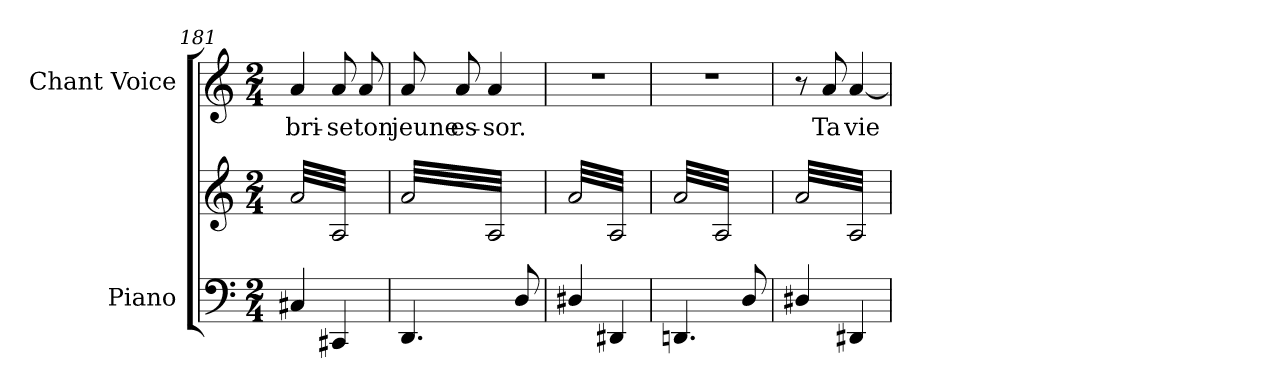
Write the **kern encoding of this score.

**kern	**kern	**kern	**text
*part2	*part2	*part1	*part1
*staff3	*staff2	*staff1	*staff1
*I"Piano	*	*I"Chant Voice	*
*I'Pno	*	*	*
*clefF4	*clefG2	*clefG2	*
*k[]	*k[]	*k[]	*
*M2/4	*M2/4	*M2/4	*
=181	=181	=181	=181
*	*tremolo	*	*
4C#X/	32a/LLL	4a/	bri-
.	32A/	.	.
.	32a/	.	.
.	32A/	.	.
.	32a/	.	.
.	32A/	.	.
.	32a/	.	.
.	32A/	.	.
4CC#X/	32a/	8a/	-se
.	32A/	.	.
.	32a/	.	.
.	32A/	.	.
.	32a/	8a/	ton
.	32A/	.	.
.	32a/	.	.
.	32A/JJJ	.	.
=182	=182	=182	=182
4.DD/	32a/LLL	8a/	jeune
.	32A/	.	.
.	32a/	.	.
.	32A/	.	.
.	32a/	8a/	es-
.	32A/	.	.
.	32a/	.	.
.	32A/	.	.
.	32a/	4a/	-sor.
.	32A/	.	.
.	32a/	.	.
.	32A/	.	.
8D/	32a/	.	.
.	32A/	.	.
.	32a/	.	.
.	32A/JJJ	.	.
=183	=183	=183	=183
4D#X/	32a/LLL	2r	.
.	32A/	.	.
.	32a/	.	.
.	32A/	.	.
.	32a/	.	.
.	32A/	.	.
.	32a/	.	.
.	32A/	.	.
4DD#X/	32a/	.	.
.	32A/	.	.
.	32a/	.	.
.	32A/	.	.
.	32a/	.	.
.	32A/	.	.
.	32a/	.	.
.	32A/JJJ	.	.
=184	=184	=184	=184
4.DDn/	32a/LLL	2r	.
.	32A/	.	.
.	32a/	.	.
.	32A/	.	.
.	32a/	.	.
.	32A/	.	.
.	32a/	.	.
.	32A/	.	.
.	32a/	.	.
.	32A/	.	.
.	32a/	.	.
.	32A/	.	.
8D/	32a/	.	.
.	32A/	.	.
.	32a/	.	.
.	32A/JJJ	.	.
=185	=185	=185	=185
4D#X/	32a/LLL	8r	.
.	32A/	.	.
.	32a/	.	.
.	32A/	.	.
.	32a/	8a/	Ta
.	32A/	.	.
.	32a/	.	.
.	32A/	.	.
4DD#X/	32a/	[4a/	vie
.	32A/	.	.
.	32a/	.	.
.	32A/	.	.
.	32a/	.	.
.	32A/	.	.
.	32a/	.	.
.	32A/JJJ	.	.
*	*Xtremolo	*	*
.	.	.	.
.	.	.	.
.	.	.	.
.	.	.	.
.	.	.	.
.	.	.	.
.	.	.	.
.	.	.	.
=	=	=	=
*-	*-	*-	*-
